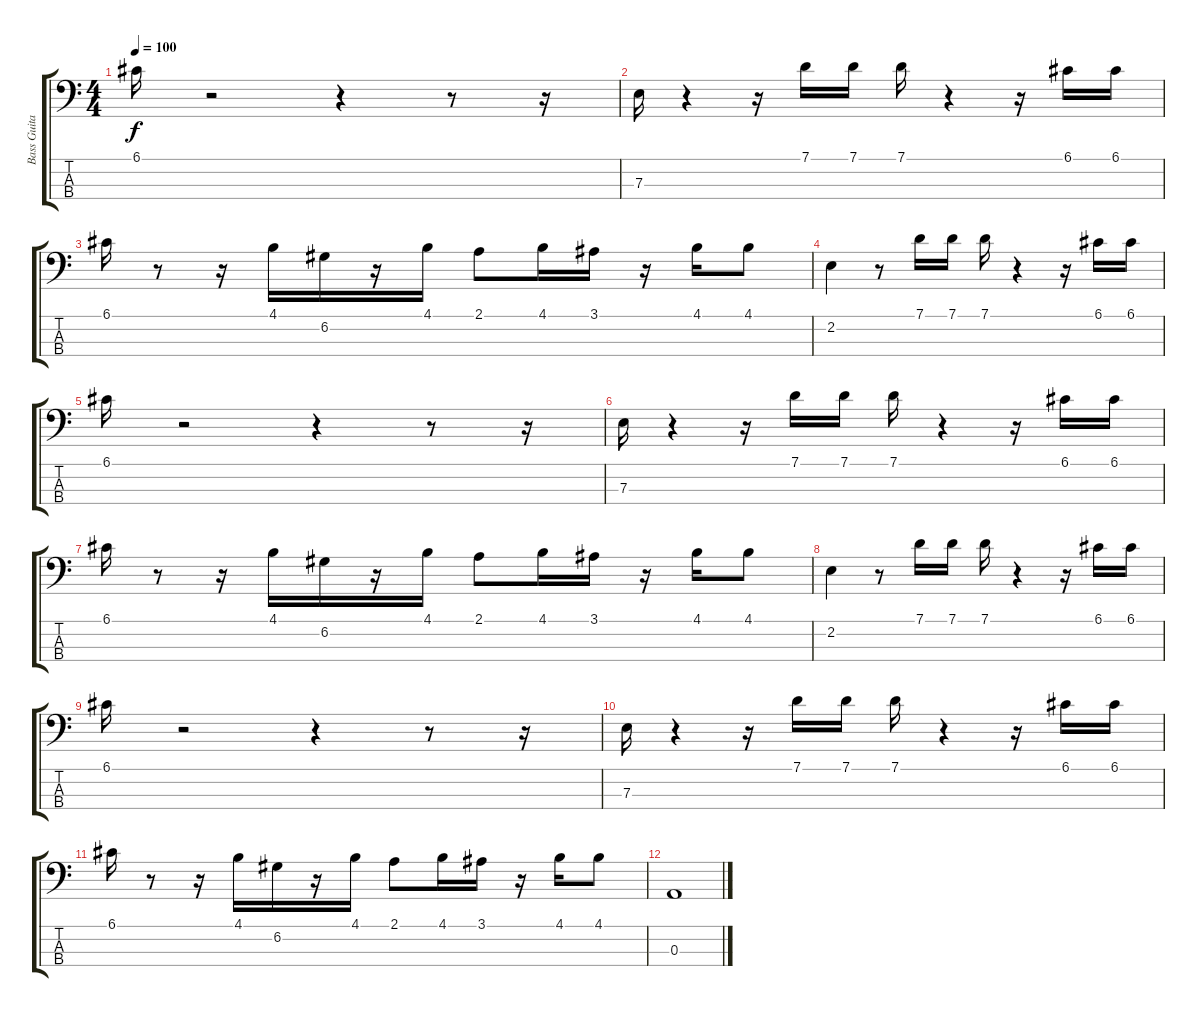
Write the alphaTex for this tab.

\track ("Bass Guitar" "Bass Guita") {instrument electricbasspick}
\staff {score tabs}
\tuning (G2 D2 A1 E1) {hide}
\ts (4 4)
\tempo 100
\clef f4
\ks c
6.1.16{dy f} r.2 r.4 r.8 r.16 |
7.3.16 r.4 r.16 7.1.16 7.1.16 7.1.16 r.4 r.16 6.1.16 6.1.16 |
6.1.16 r.8 r.16 4.1.16 6.2.16 r.16 4.1.16 2.1.8 4.1.16 3.1.16 r.16 4.1.16 4.1.8 |
2.2.4 r.8 7.1.16 7.1.16 7.1.16 r.4 r.16 6.1.16 6.1.16 |
6.1.16 r.2 r.4 r.8 r.16 |
7.3.16 r.4 r.16 7.1.16 7.1.16 7.1.16 r.4 r.16 6.1.16 6.1.16 |
6.1.16 r.8 r.16 4.1.16 6.2.16 r.16 4.1.16 2.1.8 4.1.16 3.1.16 r.16 4.1.16 4.1.8 |
2.2.4 r.8 7.1.16 7.1.16 7.1.16 r.4 r.16 6.1.16 6.1.16 |
6.1.16 r.2 r.4 r.8 r.16 |
7.3.16 r.4 r.16 7.1.16 7.1.16 7.1.16 r.4 r.16 6.1.16 6.1.16 |
6.1.16 r.8 r.16 4.1.16 6.2.16 r.16 4.1.16 2.1.8 4.1.16 3.1.16 r.16 4.1.16 4.1.8 |
0.3.1
